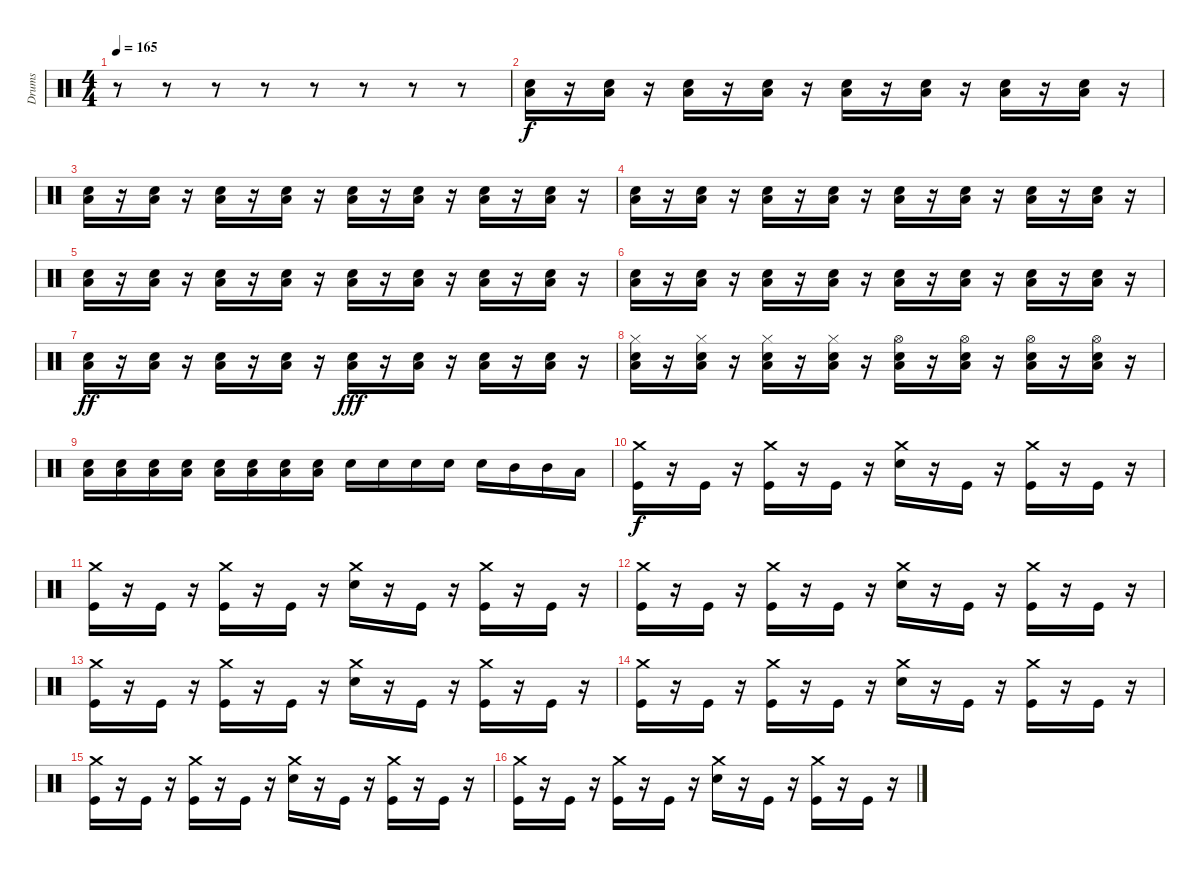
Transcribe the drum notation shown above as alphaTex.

\track ("Drums" "Drums") {instrument percussion}
\staff {score}
\articulation defaults
\ts (4 4)
\tempo 165
\clef neutral
\ks c
r.8{dy f} r.8 r.8 r.8 r.8 r.8 r.8 r.8{volume 0} |
("Snare (hit) 2" "Low Floor Tom (hit)").16{volume 4} r.16 ("Snare (hit) 2" "Low Floor Tom (hit)").16 r.16 ("Snare (hit) 2" "Low Floor Tom (hit)").16 r.16 ("Snare (hit) 2" "Low Floor Tom (hit)").16 r.16 ("Snare (hit) 2" "Low Floor Tom (hit)").16 r.16 ("Snare (hit) 2" "Low Floor Tom (hit)").16 r.16 ("Snare (hit) 2" "Low Floor Tom (hit)").16 r.16 ("Snare (hit) 2" "Low Floor Tom (hit)").16 r.16 |
("Snare (hit) 2" "Low Floor Tom (hit)").16 r.16 ("Snare (hit) 2" "Low Floor Tom (hit)").16 r.16 ("Snare (hit) 2" "Low Floor Tom (hit)").16 r.16 ("Snare (hit) 2" "Low Floor Tom (hit)").16 r.16 ("Snare (hit) 2" "Low Floor Tom (hit)").16 r.16 ("Snare (hit) 2" "Low Floor Tom (hit)").16 r.16 ("Snare (hit) 2" "Low Floor Tom (hit)").16 r.16 ("Snare (hit) 2" "Low Floor Tom (hit)").16 r.16 |
("Snare (hit) 2" "Low Floor Tom (hit)").16{volume 6} r.16 ("Snare (hit) 2" "Low Floor Tom (hit)").16 r.16 ("Snare (hit) 2" "Low Floor Tom (hit)").16 r.16 ("Snare (hit) 2" "Low Floor Tom (hit)").16 r.16 ("Snare (hit) 2" "Low Floor Tom (hit)").16 r.16 ("Snare (hit) 2" "Low Floor Tom (hit)").16 r.16 ("Snare (hit) 2" "Low Floor Tom (hit)").16 r.16 ("Snare (hit) 2" "Low Floor Tom (hit)").16 r.16 |
("Snare (hit) 2" "Low Floor Tom (hit)").16 r.16 ("Snare (hit) 2" "Low Floor Tom (hit)").16 r.16 ("Snare (hit) 2" "Low Floor Tom (hit)").16 r.16 ("Snare (hit) 2" "Low Floor Tom (hit)").16 r.16 ("Snare (hit) 2" "Low Floor Tom (hit)").16 r.16 ("Snare (hit) 2" "Low Floor Tom (hit)").16 r.16 ("Snare (hit) 2" "Low Floor Tom (hit)").16 r.16 ("Snare (hit) 2" "Low Floor Tom (hit)").16 r.16 |
("Snare (hit) 2" "Low Floor Tom (hit)").16{volume 10} r.16 ("Snare (hit) 2" "Low Floor Tom (hit)").16 r.16 ("Snare (hit) 2" "Low Floor Tom (hit)").16 r.16 ("Snare (hit) 2" "Low Floor Tom (hit)").16 r.16 ("Snare (hit) 2" "Low Floor Tom (hit)").16 r.16 ("Snare (hit) 2" "Low Floor Tom (hit)").16 r.16 ("Snare (hit) 2" "Low Floor Tom (hit)").16 r.16 ("Snare (hit) 2" "Low Floor Tom (hit)").16 r.16 |
("Snare (hit) 2" "Low Floor Tom (hit)").16{dy ff} r.16 ("Snare (hit) 2" "Low Floor Tom (hit)").16 r.16 ("Snare (hit) 2" "Low Floor Tom (hit)").16 r.16 ("Snare (hit) 2" "Low Floor Tom (hit)").16 r.16 ("Snare (hit) 2" "Low Floor Tom (hit)").16{dy fff} r.16 ("Snare (hit) 2" "Low Floor Tom (hit)").16 r.16 ("Snare (hit) 2" "Low Floor Tom (hit)").16 r.16 ("Snare (hit) 2" "Low Floor Tom (hit)").16 r.16 |
("Hi-Hat (closed)" "Snare (hit) 2" "Low Floor Tom (hit)").16{volume 14} r.16 ("Hi-Hat (closed)" "Snare (hit) 2" "Low Floor Tom (hit)").16 r.16 ("Hi-Hat (closed)" "Snare (hit) 2" "Low Floor Tom (hit)").16 r.16 ("Hi-Hat (closed)" "Snare (hit) 2" "Low Floor Tom (hit)").16 r.16 ("Hi-Hat (open)" "Snare (hit) 2" "Low Floor Tom (hit)").16 r.16 ("Hi-Hat (open)" "Snare (hit) 2" "Low Floor Tom (hit)").16 r.16 ("Hi-Hat (open)" "Snare (hit) 2" "Low Floor Tom (hit)").16 r.16 ("Hi-Hat (open)" "Snare (hit) 2" "Low Floor Tom (hit)").16 r.16 |
("Snare (hit) 2" "Low Floor Tom (hit)").16 ("Snare (hit) 2" "Low Floor Tom (hit)").16 ("Snare (hit) 2" "Low Floor Tom (hit)").16 ("Snare (hit) 2" "Low Floor Tom (hit)").16 ("Snare (hit) 2" "Low Floor Tom (hit)").16 ("Snare (hit) 2" "Low Floor Tom (hit)").16 ("Snare (hit) 2" "Low Floor Tom (hit)").16 ("Snare (hit) 2" "Low Floor Tom (hit)").16 "Snare (hit) 2".16 "Snare (hit) 2".16 "Snare (hit) 2".16 "Snare (hit) 2".16 "Snare (hit) 2".16 "Mid Tom (hit)".16 "Mid Tom (hit)".16 "Low Tom (hit)".16 |
("Crash medium (hit)" "Kick (hit)").16{dy f volume 14} r.16 "Kick (hit)".16 r.16 ("Crash medium (hit)" "Kick (hit)").16 r.16 "Kick (hit)".16 r.16 ("Crash medium (hit)" "Snare (hit) 2").16 r.16 "Kick (hit)".16 r.16 ("Crash medium (hit)" "Kick (hit)").16 r.16 "Kick (hit)".16 r.16 |
("Crash medium (hit)" "Kick (hit)").16 r.16 "Kick (hit)".16 r.16 ("Crash medium (hit)" "Kick (hit)").16 r.16 "Kick (hit)".16 r.16 ("Crash medium (hit)" "Snare (hit) 2").16 r.16 "Kick (hit)".16 r.16 ("Crash medium (hit)" "Kick (hit)").16 r.16 "Kick (hit)".16 r.16 |
("Crash medium (hit)" "Kick (hit)").16 r.16 "Kick (hit)".16 r.16 ("Crash medium (hit)" "Kick (hit)").16 r.16 "Kick (hit)".16 r.16 ("Crash medium (hit)" "Snare (hit) 2").16 r.16 "Kick (hit)".16 r.16 ("Crash medium (hit)" "Kick (hit)").16 r.16 "Kick (hit)".16 r.16 |
("Crash medium (hit)" "Kick (hit)").16 r.16 "Kick (hit)".16 r.16 ("Crash medium (hit)" "Kick (hit)").16 r.16 "Kick (hit)".16 r.16 ("Crash medium (hit)" "Snare (hit) 2").16 r.16 "Kick (hit)".16 r.16 ("Crash medium (hit)" "Kick (hit)").16 r.16 "Kick (hit)".16 r.16 |
("Crash medium (hit)" "Kick (hit)").16 r.16 "Kick (hit)".16 r.16 ("Crash medium (hit)" "Kick (hit)").16 r.16 "Kick (hit)".16 r.16 ("Crash medium (hit)" "Snare (hit) 2").16 r.16 "Kick (hit)".16 r.16 ("Crash medium (hit)" "Kick (hit)").16 r.16 "Kick (hit)".16 r.16 |
("Crash medium (hit)" "Kick (hit)").16 r.16 "Kick (hit)".16 r.16 ("Crash medium (hit)" "Kick (hit)").16 r.16 "Kick (hit)".16 r.16 ("Crash medium (hit)" "Snare (hit) 2").16 r.16 "Kick (hit)".16 r.16 ("Crash medium (hit)" "Kick (hit)").16 r.16 "Kick (hit)".16 r.16 |
("Crash medium (hit)" "Kick (hit)").16 r.16 "Kick (hit)".16 r.16 ("Crash medium (hit)" "Kick (hit)").16 r.16 "Kick (hit)".16 r.16 ("Crash medium (hit)" "Snare (hit) 2").16 r.16 "Kick (hit)".16 r.16 ("Crash medium (hit)" "Kick (hit)").16 r.16 "Kick (hit)".16 r.16
